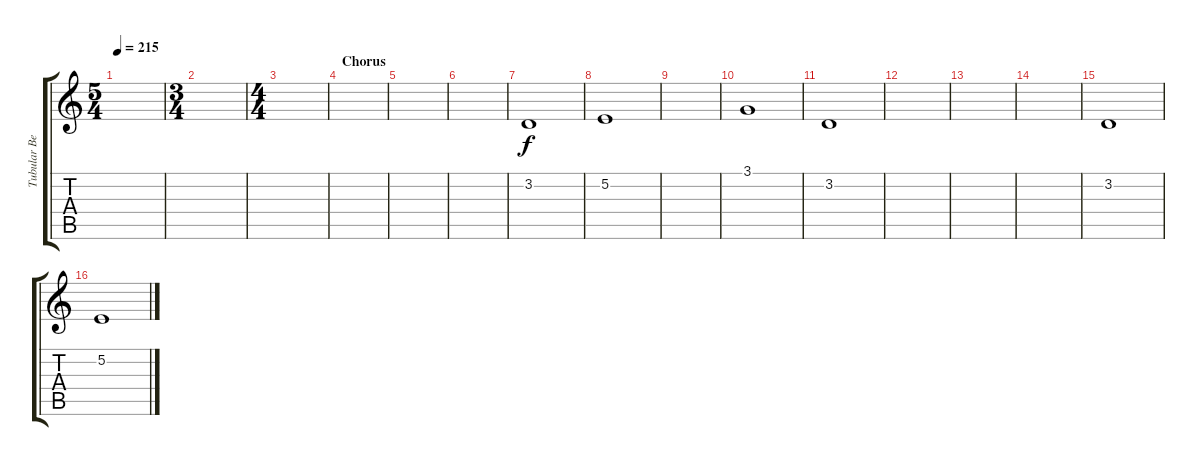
\track ("Tubular Bells" "Tubular Be") {instrument tubularbells}
\staff {score tabs}
\tuning (E4 B3 G3 D3 A2 E2) {hide}
\ts (5 4)
\tempo 215
\clef g2
\ks c
|
\ts (3 4)
|
\ts (4 4)
|
\section ("" "Chorus")
|
|
|
3.2.1 |
5.2.1 |
|
3.1.1 |
3.2.1 |
|
|
|
3.2.1 |
5.2.1
